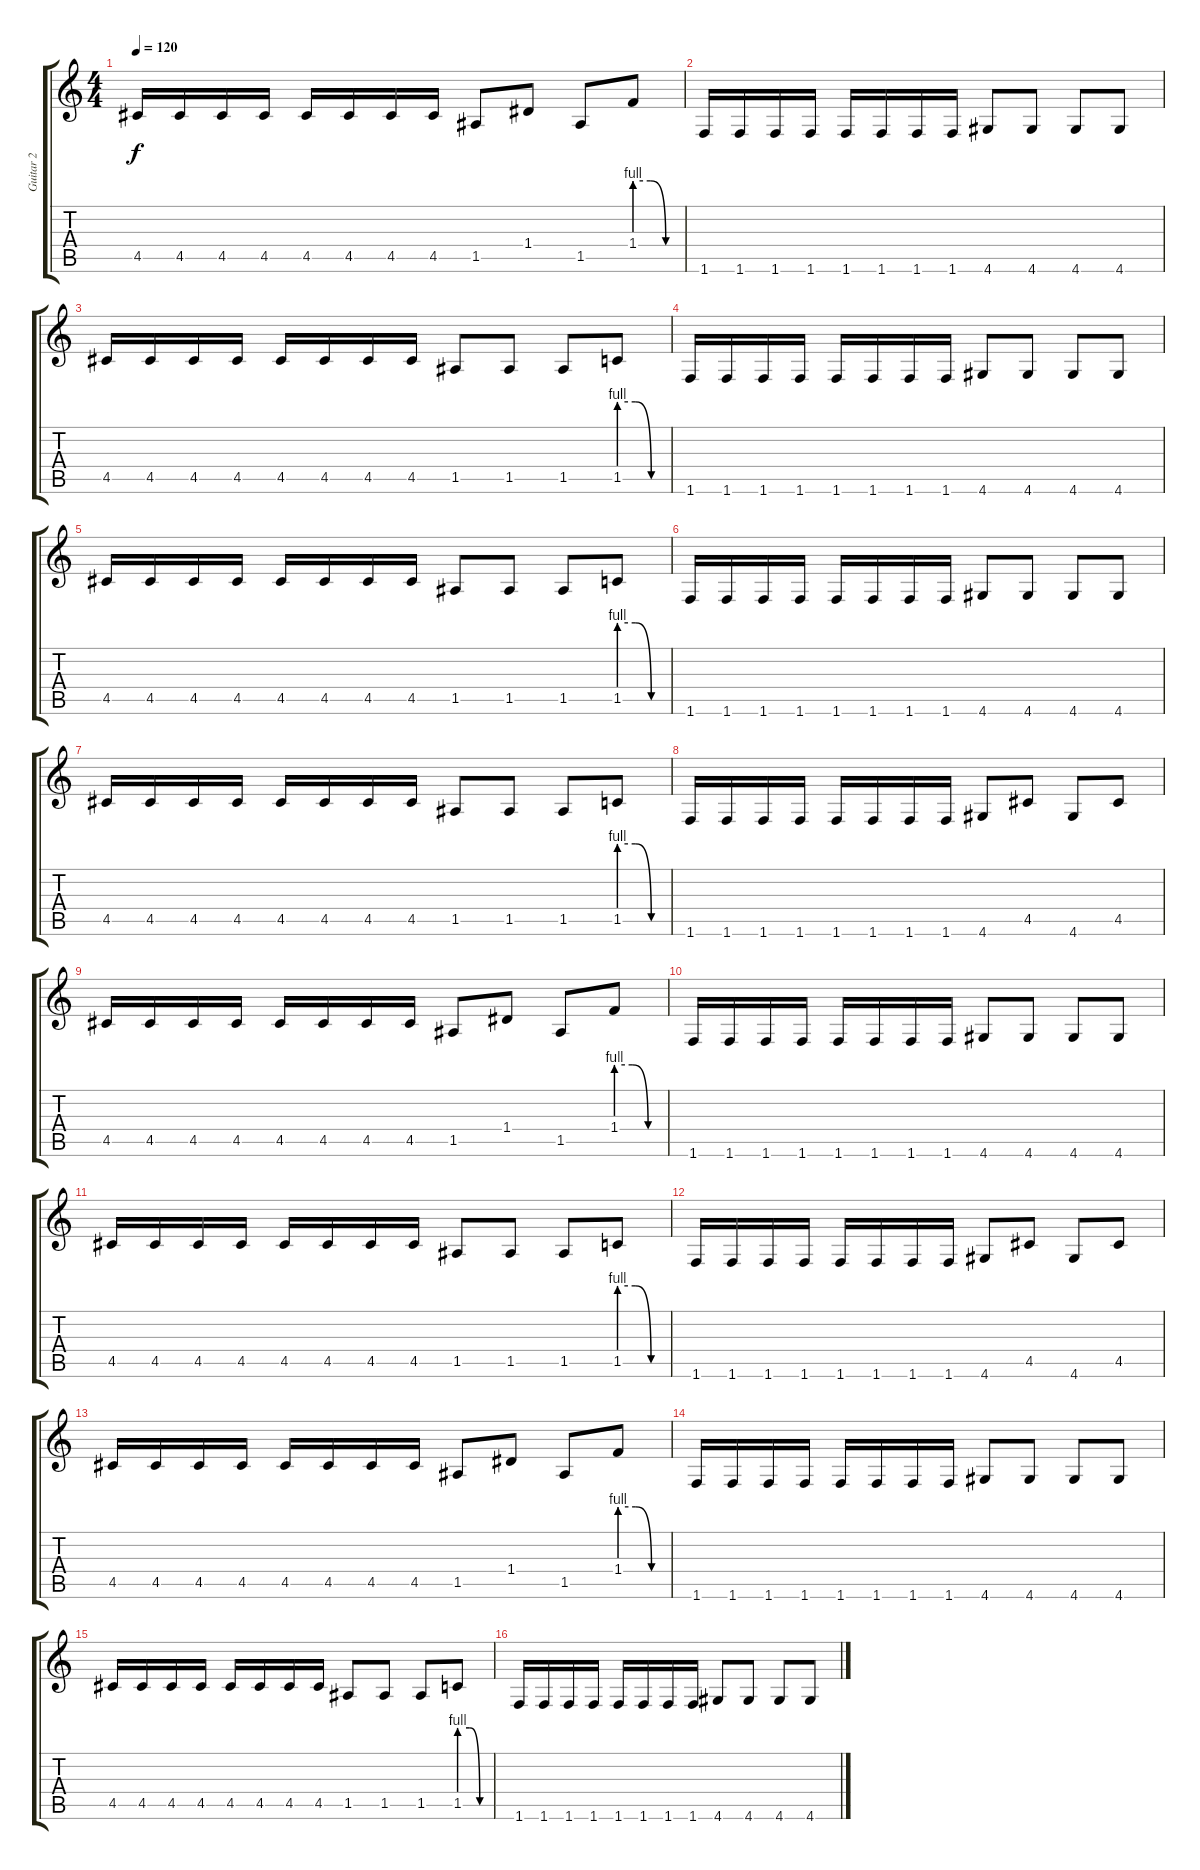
\track ("Guitar 2" "Guitar 2") {instrument distortionguitar}
\staff {score tabs}
\tuning (E4 B3 G3 D3 A2 E2) {hide}
\ts (4 4)
\tempo 120
\clef g2
\ks c
4.5.16{dy f} 4.5.16 4.5.16 4.5.16 4.5.16 4.5.16 4.5.16 4.5.16 1.5.8 1.4.8 1.5.8 1.4{be (custom 0 4 20 4 40 0 60 0)}.8 |
1.6.16 1.6.16 1.6.16 1.6.16 1.6.16 1.6.16 1.6.16 1.6.16 4.6.8 4.6.8 4.6.8 4.6.8 |
4.5.16 4.5.16 4.5.16 4.5.16 4.5.16 4.5.16 4.5.16 4.5.16 1.5.8 1.5.8 1.5.8 1.5{be (custom 0 4 20 4 40 0 60 0)}.8 |
1.6.16{balance 0 instrument overdrivenguitar} 1.6.16 1.6.16 1.6.16 1.6.16 1.6.16 1.6.16 1.6.16 4.6.8 4.6.8 4.6.8 4.6.8 |
4.5.16 4.5.16 4.5.16 4.5.16 4.5.16 4.5.16 4.5.16 4.5.16 1.5.8 1.5.8 1.5.8 1.5{be (custom 0 4 20 4 40 0 60 0)}.8 |
1.6.16 1.6.16 1.6.16 1.6.16 1.6.16 1.6.16 1.6.16 1.6.16 4.6.8 4.6.8 4.6.8 4.6.8 |
4.5.16 4.5.16 4.5.16 4.5.16 4.5.16 4.5.16 4.5.16 4.5.16 1.5.8 1.5.8 1.5.8 1.5{be (custom 0 4 20 4 40 0 60 0)}.8 |
1.6.16{balance 6} 1.6.16 1.6.16 1.6.16 1.6.16 1.6.16 1.6.16 1.6.16 4.6.8 4.5.8 4.6.8 4.5.8 |
4.5.16 4.5.16 4.5.16 4.5.16 4.5.16 4.5.16 4.5.16 4.5.16 1.5.8 1.4.8 1.5.8 1.4{be (custom 0 4 20 4 40 0 60 0)}.8 |
1.6.16 1.6.16 1.6.16 1.6.16 1.6.16 1.6.16 1.6.16 1.6.16 4.6.8 4.6.8 4.6.8 4.6.8 |
4.5.16 4.5.16 4.5.16 4.5.16 4.5.16 4.5.16 4.5.16 4.5.16 1.5.8 1.5.8 1.5.8 1.5{be (custom 0 4 20 4 40 0 60 0)}.8 |
1.6.16 1.6.16 1.6.16 1.6.16 1.6.16 1.6.16 1.6.16 1.6.16 4.6.8 4.5.8 4.6.8 4.5.8 |
4.5.16 4.5.16 4.5.16 4.5.16 4.5.16 4.5.16 4.5.16 4.5.16 1.5.8 1.4.8 1.5.8 1.4{be (custom 0 4 20 4 40 0 60 0)}.8 |
1.6.16 1.6.16 1.6.16 1.6.16 1.6.16 1.6.16 1.6.16 1.6.16 4.6.8 4.6.8 4.6.8 4.6.8 |
4.5.16 4.5.16 4.5.16 4.5.16 4.5.16 4.5.16 4.5.16 4.5.16 1.5.8 1.5.8 1.5.8 1.5{be (custom 0 4 20 4 40 0 60 0)}.8 |
1.6.16{balance 0 instrument overdrivenguitar} 1.6.16 1.6.16 1.6.16 1.6.16 1.6.16 1.6.16 1.6.16 4.6.8 4.6.8 4.6.8 4.6.8
